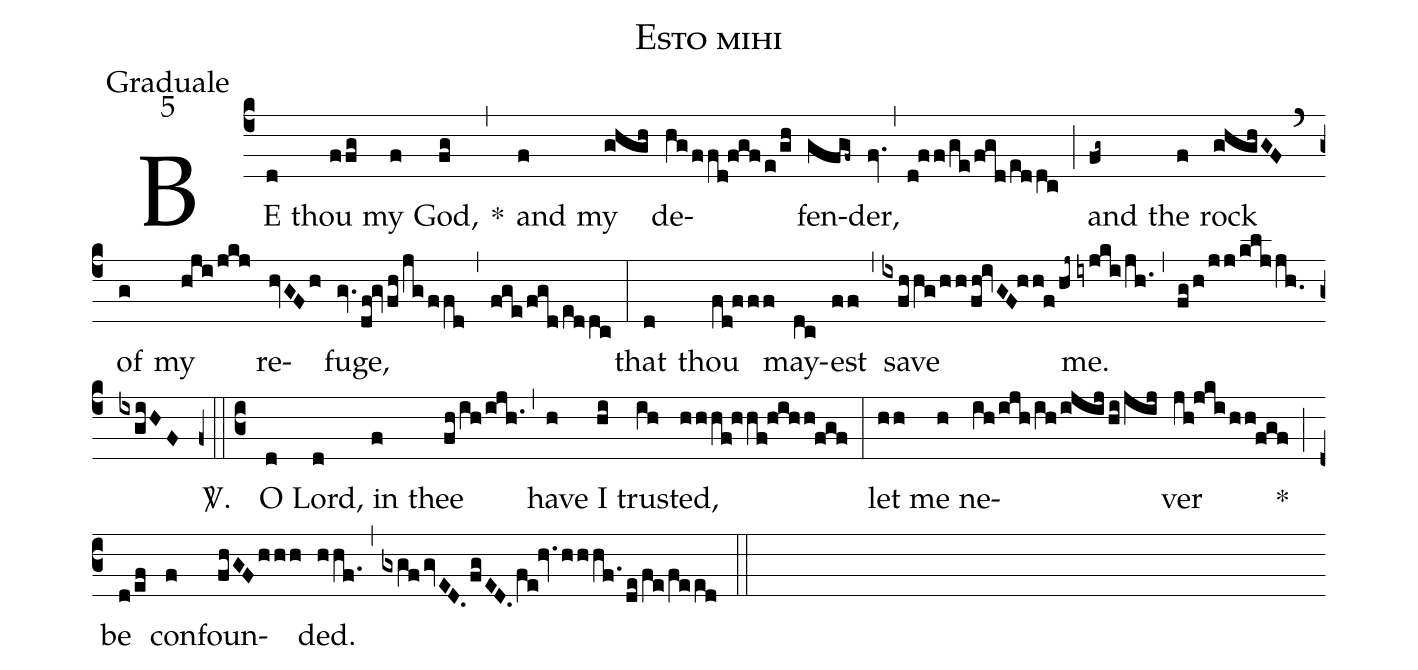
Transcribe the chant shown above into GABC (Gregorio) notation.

name:Esto mihi;
office-part:Graduale;
mode:5;
%%
(c4) BE(d) thou(ffg) my(f) God,(fg) *(,) and(f) my(ghgh) de(hg/ffd!fgf/e/gh)fen(gfgf~)der,(fv.) (,) (d!ff/ge/fgd/eddc) (;) and(fg~) the(f) rock(ghghGF) (`) of(g) my(hji/jkj) re(hvGFh)fuge,(gv./df!gv/fh/jg/ffd) (,) (fge/fgd/eddc) (:) that(d) thou(fd!fff) may(dc)est(ff) (,) save(ixfhhg/hh/fh!ivGF!hh!f/hj~) me.(iyjki/jh.) (,) (fg/h/jj/kljjh.0/ixgiHF) <sp>V/</sp>.(z0::c3) O(d) Lord,(d) in(f) thee(fh/ih/ijh.1) (,) have(h) I(hi) trus(ih)ted,(hhhf!hhf!hihh!fgf) (:) let(hh) me(h) ne(ih/ijh/ih/ijij/hi/jij)ver(jh!jki/hh!fgf) *(;) be(d/ef) con(f)foun(fhGF/hhh)ded.(hhf.) (,) (gxgf/gvED.0/fgED.0/fe!hv.1hhhf.1/de/fe/feed) (::)
